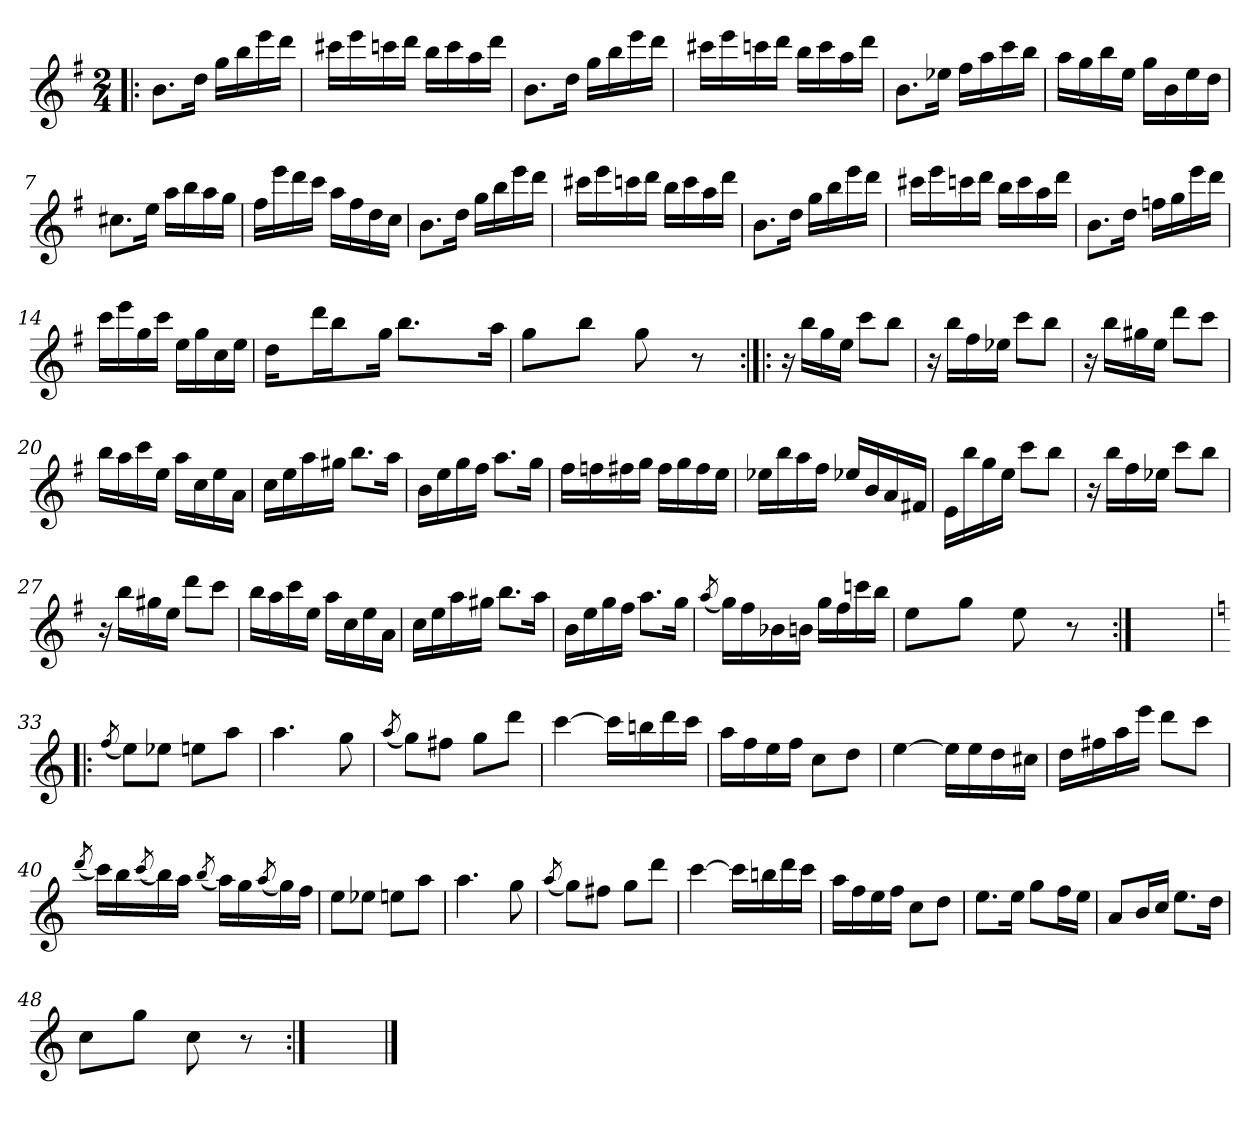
**kern
*part1
*staff1
*clefG2
*k[f#]
*G:
*M2/4
=1!|:
8.b\L
16dd\Jk
16gg\LL
16bb\
16eee\
16ddd\JJ
=2
16ccc#X\LL
16eee\
16cccn\
16ddd\JJ
16bb\LL
16ccc\
16aa\
16ddd\JJ
=3
8.b\L
16dd\Jk
16gg\LL
16bb\
16eee\
16ddd\JJ
=4
16ccc#X\LL
16eee\
16cccn\
16ddd\JJ
16bb\LL
16ccc\
16aa\
16ddd\JJ
!!LO:LB:g=z
=5
8.b\L
16ee-X\Jk
16ff#\LL
16aa\
16ccc\
16bb\JJ
=6
16aa\LL
16gg\
16bb\
16ee\JJ
16gg\LL
16b\
16ee\
16dd\JJ
=7
8.cc#X\L
16ee\Jk
16aa\LL
16bb\
16aa\
16gg\JJ
=8
16ff#\LL
16eee\
16ddd\
16ccc\JJ
16aa\LL
16ff#\
16dd\
16cc\JJ
!!LO:LB:g=z
=9
8.b\L
16dd\Jk
16gg\LL
16bb\
16eee\
16ddd\JJ
=10
16ccc#X\LL
16eee\
16cccn\
16ddd\JJ
16bb\LL
16ccc\
16aa\
16ddd\JJ
=11
8.b\L
16dd\Jk
16gg\LL
16bb\
16eee\
16ddd\JJ
=12
16ccc#X\LL
16eee\
16cccn\
16ddd\JJ
16bb\LL
16ccc\
16aa\
16ddd\JJ
!!LO:LB:g=z
=13
8.b\L
16dd\Jk
16ffn\LL
16gg\
16eee\
16ddd\JJ
=14
16ccc\LL
16eee\
16gg\
16ccc\JJ
16ee\LL
16gg\
16cc\
16ee\JJ
=15
16dd\LL
8ryy
16ddd\
16bb\
8ryy
16gg\JJ
8.bb\L
8ryy
8ryy
16aa\Jk
=16
8gg\L
8ryy
8bb\J
8ryy
8gg\
8ryy
8r
8ryy
!!LO:LB:g=z
=17:|!|:
16r
16bb\LL
16gg\
16ee\JJ
8ccc\L
8bb\J
=18
16r
16bb\LL
16ff#\
16ee-X\JJ
8ccc\L
8bb\J
=19
16r
16bb\LL
16gg#X\
16ee\JJ
8ddd\L
8ccc\J
=20
16bb\LL
16aa\
16ccc\
16ee\JJ
16aa\LL
16cc\
16ee\
16a\JJ
!!LO:LB:g=z
=21
16cc\LL
16ee\
16aa\
16gg#X\JJ
8.bb\L
16aa\Jk
=22
16b\LL
16ee\
16gg\
16ff#\JJ
8.aa\L
16gg\Jk
=23
16ff#\LL
16ffn\
16ff#X\
16gg\JJ
16ff#\LL
16gg\
16ff#\
16ee\JJ
=24
16ee-X\LL
16bb\
16aa\
16ff#\JJ
16ee-X/LL
16b/
16a/
16f#X/JJ
!!LO:LB:g=z
=25
16e\LL
16bb\
16gg\
16ee\JJ
8ccc\L
8bb\J
=26
16r
16bb\LL
16ff#\
16ee-X\JJ
8ccc\L
8bb\J
=27
16r
16bb\LL
16gg#X\
16ee\JJ
8ddd\L
8ccc\J
=28
16bb\LL
16aa\
16ccc\
16ee\JJ
16aa\LL
16cc\
16ee\
16a\JJ
=29
16cc\LL
16ee\
16aa\
16gg#X\JJ
8.bb\L
16aa\Jk
!!LO:LB:g=z
=30
16b\LL
16ee\
16gg\
16ff#\JJ
8.aa\L
16gg\Jk
=31
(<8qaa/
16gg\LL)
16ff#\
16b-X\
16bn\JJ
16gg\LL
16ff#\
16cccn\
16bb\JJ
=32
8ee\L
8ryy
8gg\J
8ryy
8ee\
8ryy
8r
8ryy
=32X321:|!
2ryy
!!LO:LB:g=z
=33!|:
*k[]
*C:
(<8qff/
8ee\L)
8ee-X\J
8een\L
8aa\J
=34
4.aa\
8gg\
=35
(<8qaa/
8gg\L)
8ff#X\J
8gg\L
8ddd\J
=36
[4ccc\
16ccc\LL]
16bbn\
16ddd\
16ccc\JJ
!!LO:LB:g=z
=37
16aa\LL
16ff\
16ee\
16ff\JJ
8cc\L
8dd\J
=38
[4ee\
16ee\LL]
16ee\
16dd\
16cc#X\JJ
=39
16dd\LL
16ff#X\
16aa\
16eee\JJ
8ddd\L
8ccc\J
=40
(<8qddd/
16ccc\LL)
16bb\
(<8qccc/
16bb\)
16aa\JJ
(<8qbb/
16aa\LL)
16gg\
(<8qaa/
16gg\)
16ff\JJ
!!LO:LB:g=z
=41
8ee\L
8ee-X\J
8een\L
8aa\J
=42
4.aa\
8gg\
=43
(<8qaa/
8gg\L)
8ff#X\J
8gg\L
8ddd\J
=44
[4ccc\
16ccc\LL]
16bbn\
16ddd\
16ccc\JJ
=45
16aa\LL
16ff\
16ee\
16ff\JJ
8cc\L
8dd\J
!!LO:LB:g=z
=46
8.ee\L
16ee\Jk
8gg\L
16ff\L
16ee\JJ
=47
8a/L
16b/L
16cc/JJ
8.ee\L
16dd\Jk
=48
8cc\L
8ryy
8gg\J
8ryy
8cc\
8ryy
8r
8ryy
=49:|!
2ryy
==
*-
